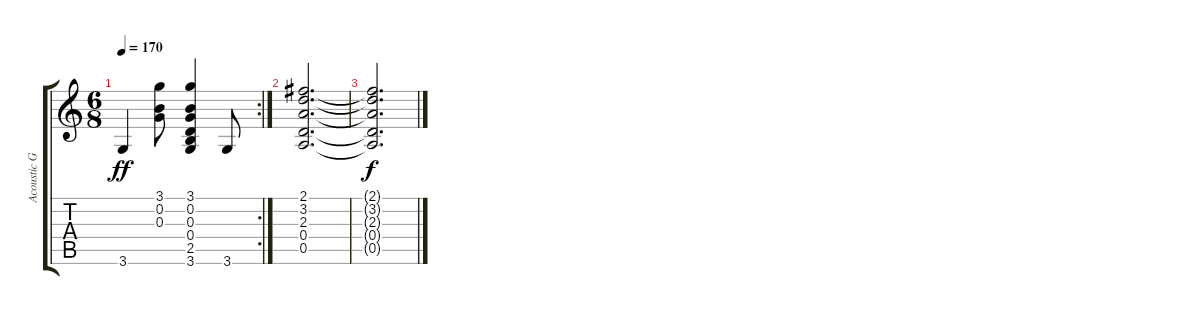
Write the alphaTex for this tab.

\track ("Acoustic Guitar" "Acoustic G") {instrument acousticguitarsteel}
\staff {score tabs}
\tuning (E4 B3 G3 D3 A2 E2) {hide}
\rc 2
\ts (6 8)
\tempo 170
\clef g2
\ks c
3.6.4{dy ff} (3.1 0.2 0.3).8 (3.1 0.2 0.3 0.4 2.5 3.6).4 3.6.8 |
(2.1 3.2 2.3 0.4 0.5).2{d} |
(2.1{t} 3.2{t} 2.3{t} 0.4{t} 0.5{t}).2{d dy f}
